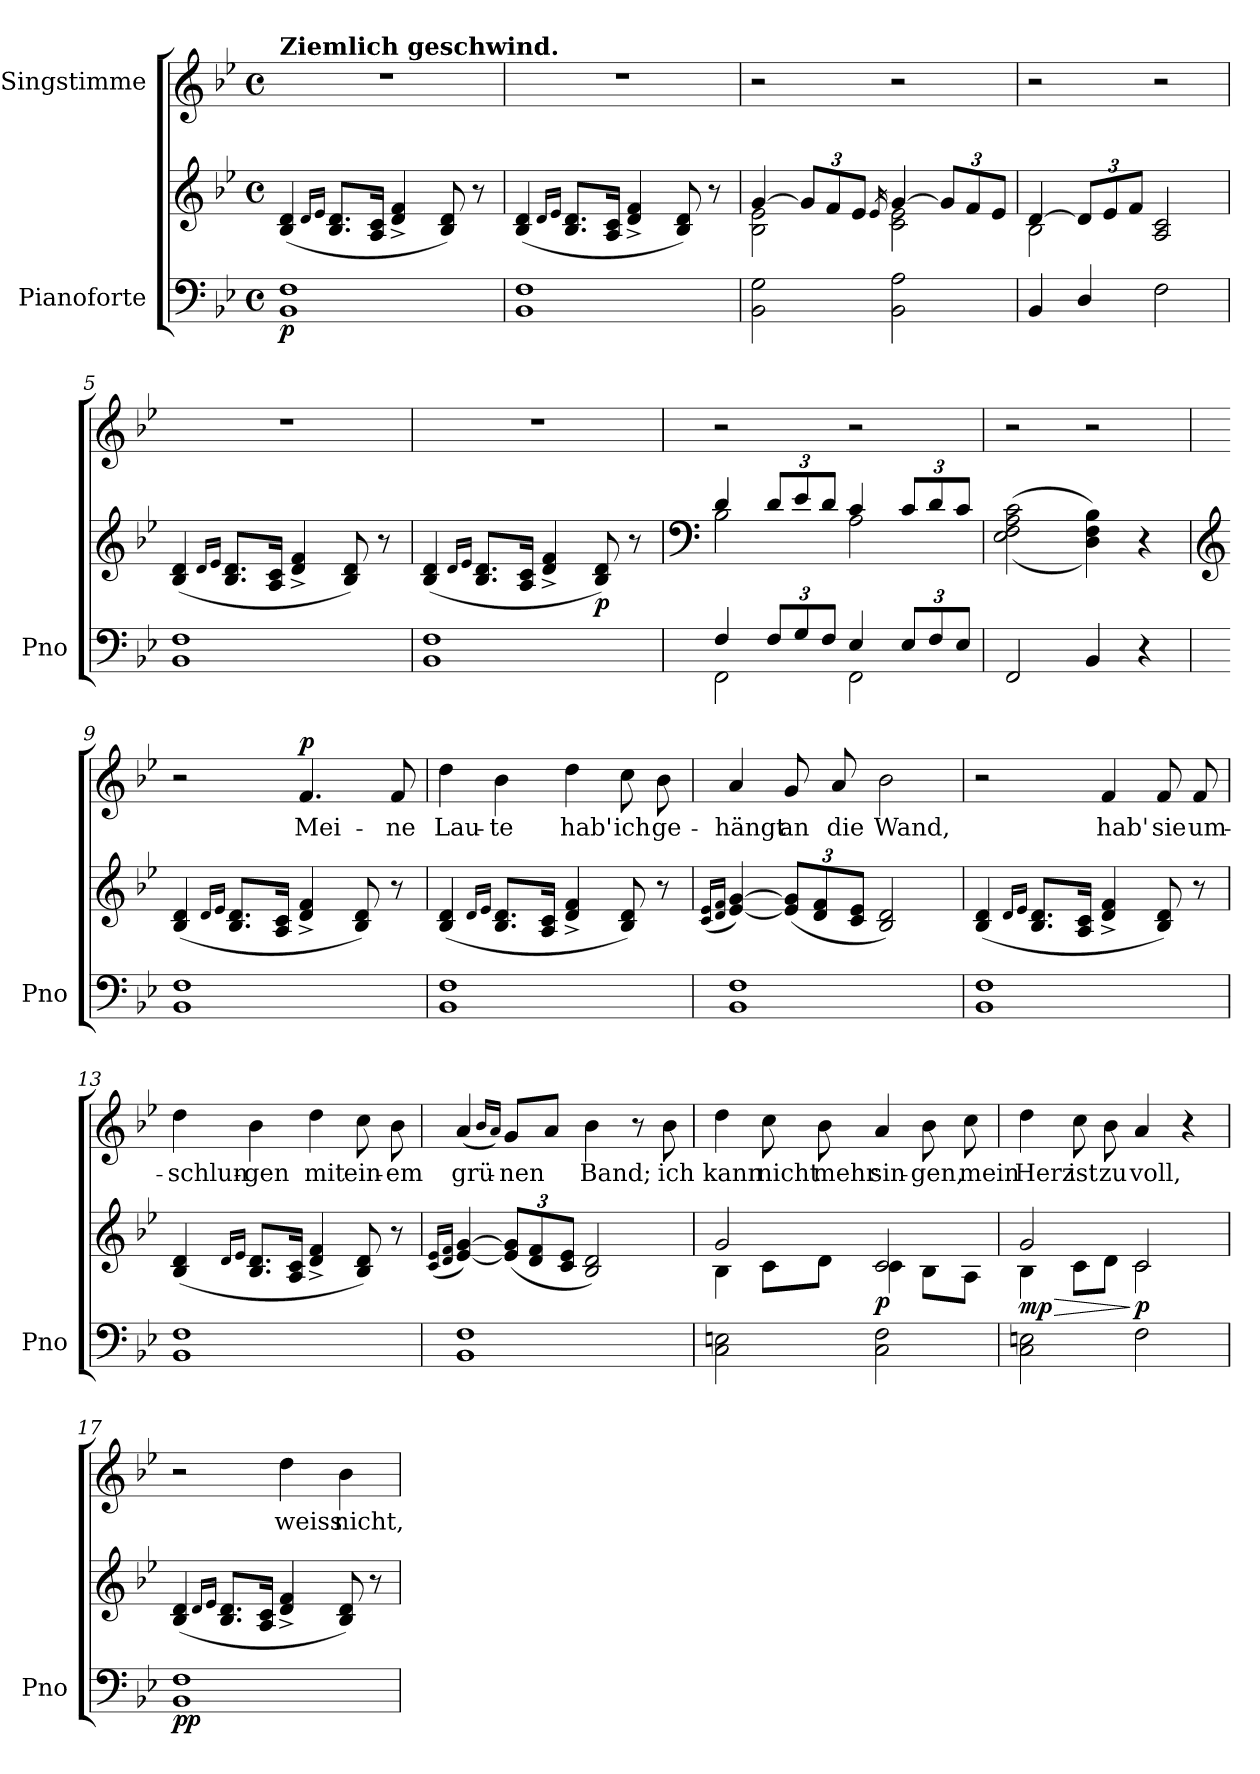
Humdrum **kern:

**kern	**kern	**dynam	**kern	**text	**dynam
*part2	*part2	*part2	*part1	*part1	*part1
*staff3	*staff2	*staff2/3	*staff1	*staff1	*staff1
*I"Pianoforte	*	*	*I"Singstimme	*	*
*I'Pno	*	*	*	*	*
*clefF4	*clefG2	*	*clefG2	*	*
*k[b-e-]	*k[b-e-]	*	*k[b-e-]	*	*
*M4/4	*M4/4	*	*M4/4	*	*
*met(c)	*met(c)	*	*met(c)	*	*
=1	=1	=1	=1	=1	=1
!	!	!	!LO:TX:a:B:t=Ziemlich geschwind.	!	!
!	!	!LO:DY:b=2	!	!	!
1BB- 1F	(<4B-/ 4d/	p	1r	.	.
.	16qd/LL	.	.	.	.
.	16qe-/JJ	.	.	.	.
.	8.B-/ 8.d/L	.	.	.	.
.	16A/ 16c/Jk	.	.	.	.
.	4d/^ 4f/^	.	.	.	.
.	8B-/ 8d/)	.	.	.	.
.	8r	.	.	.	.
=2	=2	=2	=2	=2	=2
1BB- 1F	(<4B-/ 4d/	.	1r	.	.
.	16qd/LL	.	.	.	.
.	16qe-/JJ	.	.	.	.
.	8.B-/ 8.d/L	.	.	.	.
.	16A/ 16c/Jk	.	.	.	.
.	4d/^ 4f/^	.	.	.	.
.	8B-/ 8d/)	.	.	.	.
.	8r	.	.	.	.
=3	=3	=3	=3	=3	=3
*	*^	*	*	*	*
2BB-\ 2G\	[4g/	2B-\ 2e-\	.	2r	.	.
.	12g/L]	.	.	.	.	.
.	12f/	.	.	.	.	.
.	12e-/J	.	.	.	.	.
.	16qe-/	.	.	.	.	.
2BB-\ 2A\	[4g/	2c\ 2e-\	.	2r	.	.
.	12g/L]	.	.	.	.	.
.	12f/	.	.	.	.	.
.	12e-/J	.	.	.	.	.
=4	=4	=4	=4	=4	=4	=4
4BB-/	[4d/	2B-\	.	2r	.	.
*	*Xbrackettup	*	*	*	*	*
4D/	12d/L]	.	.	.	.	.
.	12e-/	.	.	.	.	.
.	12f/J	.	.	.	.	.
2F\	2A/ 2c/	2ryy	.	2r	.	.
*	*v	*v	*	*	*	*
=5	=5	=5	=5	=5	=5
1BB- 1F	(<4B-/ 4d/	.	1r	.	.
.	16qd/LL	.	.	.	.
.	16qe-/JJ	.	.	.	.
.	8.B-/ 8.d/L	.	.	.	.
.	16A/ 16c/Jk	.	.	.	.
.	4d/^ 4f/^	.	.	.	.
.	8B-/ 8d/)	.	.	.	.
.	8r	.	.	.	.
!!LO:LB:g=z
=6	=6	=6	=6	=6	=6
1BB- 1F	(<4B-/ 4d/	.	1r	.	.
.	16qd/LL	.	.	.	.
.	16qe-/JJ	.	.	.	.
.	8.B-/ 8.d/L	.	.	.	.
.	16A/ 16c/Jk	.	.	.	.
.	4d/^ 4f/^	.	.	.	.
!	!	!LO:DY:b	!	!	!
.	8B-/ 8d/)	p	.	.	.
.	8r	.	.	.	.
=7	=7	=7	=7	=7	=7
*	*clefF4	*	*	*	*
*^	*^	*	*	*	*
4F/	2FF\	4d/	2B-\	.	2r	.	.
*Xbrackettup	*	*	*	*	*	*	*
12F/L	.	12d/L	.	.	.	.	.
12G/	.	12e-/	.	.	.	.	.
12F/J	.	12d/J	.	.	.	.	.
4E-/	2FF\	4c/	2A\	.	2r	.	.
12E-/L	.	12c/L	.	.	.	.	.
12F/	.	12d/	.	.	.	.	.
12E-/J	.	12c/J	.	.	.	.	.
*v	*v	*	*	*	*	*	*
*	*v	*v	*	*	*	*
=8	=8	=8	=8	=8	=8
2FF/	(>(<2E-\ 2F\ 2A\ 2c\	.	2r	.	.
4BB-/	4D\ 4F\ 4B-\))	.	2r	.	.
4r	4r	.	.	.	.
=9	=9	=9	=9	=9	=9
*	*clefG2	*	*	*	*
1BB- 1F	(<4B-/ 4d/	.	2r	.	.
.	16qd/LL	.	.	.	.
.	16qe-/JJ	.	.	.	.
.	8.B-/ 8.d/L	.	.	.	.
.	16A/ 16c/Jk	.	.	.	.
!	!	!	!	!LO:LY:b	!LO:DY:b
.	4d/^ 4f/^	.	4.f/	Mei-	p
.	8B-/ 8d/)	.	.	.	.
!	!	!	!	!LO:LY:b	!
.	8r	.	8f/	-ne	.
=10	=10	=10	=10	=10	=10
!	!	!	!	!LO:LY:b	!
1BB- 1F	(<4B-/ 4d/	.	4dd\	Lau-	.
.	16qd/LL	.	.	.	.
.	16qe-/JJ	.	.	.	.
!	!	!	!	!LO:LY:b	!
.	8.B-/ 8.d/L	.	4b-\	-te	.
.	16A/ 16c/Jk	.	.	.	.
!	!	!	!	!LO:LY:b	!
.	4d/^ 4f/^	.	4dd\	hab'	.
!	!	!	!	!LO:LY:b	!
.	8B-/ 8d/)	.	8cc\	ich	.
!	!	!	!	!LO:LY:b	!
.	8r	.	8b-\	ge-	.
=11	=11	=11	=11	=11	=11
.	(<16qc/ 16qe-/LL	.	.	.	.
.	16qd/ 16qf/JJ	.	.	.	.
!	!	!	!	!LO:LY:b	!
1BB- 1F	[4e-/ [4g/)	.	4a/	-hängt	.
!	!	!	!	!LO:LY:b	!
.	(<12e-/] 12g/]L	.	8g/	an	.
.	12d/ 12f/	.	.	.	.
!	!	!	!	!LO:LY:b	!
.	.	.	8a/	die	.
.	12c/ 12e-/J	.	.	.	.
!	!	!	!	!LO:LY:b	!
.	2B-/ 2d/)	.	2b-\	Wand,	.
!!LO:LB:g=z
=12	=12	=12	=12	=12	=12
1BB- 1F	(<4B-/ 4d/	.	2r	.	.
.	16qd/LL	.	.	.	.
.	16qe-/JJ	.	.	.	.
.	8.B-/ 8.d/L	.	.	.	.
.	16A/ 16c/Jk	.	.	.	.
!	!	!	!	!LO:LY:b	!
.	4d/^ 4f/^	.	4f/	hab'	.
!	!	!	!	!LO:LY:b	!
.	8B-/ 8d/)	.	8f/	sie	.
!	!	!	!	!LO:LY:b	!
.	8r	.	8f/	um-	.
=13	=13	=13	=13	=13	=13
!	!	!	!	!LO:LY:b	!
1BB- 1F	(<4B-/ 4d/	.	4dd\	-schlun-	.
.	16qd/LL	.	.	.	.
.	16qe-/JJ	.	.	.	.
!	!	!	!	!LO:LY:b	!
.	8.B-/ 8.d/L	.	4b-\	-gen	.
.	16A/ 16c/Jk	.	.	.	.
!	!	!	!	!LO:LY:b	!
.	4d/^ 4f/^	.	4dd\	mit	.
!	!	!	!	!LO:LY:b	!
.	8B-/ 8d/)	.	8cc\	ein-	.
!	!	!	!	!LO:LY:b	!
.	8r	.	8b-\	-em	.
=14	=14	=14	=14	=14	=14
.	(<16qc/ 16qe-/LL	.	.	.	.
.	16qd/ 16qf/JJ	.	.	.	.
!	!	!	!	!LO:LY:b	!
1BB- 1F	[4e-/ [4g/)	.	(<4a/	grü-	.
.	.	.	16qb-/LL	.	.
.	.	.	16qa/JJ)	.	.
!	!	!	!	!LO:LY:b	!
.	(<12e-/] 12g/]L	.	8g/L	-nen	.
.	12d/ 12f/	.	.	.	.
.	.	.	8a/J	.	.
.	12c/ 12e-/J	.	.	.	.
!	!	!	!	!LO:LY:b	!
.	2B-/ 2d/)	.	4b-\	Band;	.
.	.	.	8r	.	.
!	!	!	!	!LO:LY:b	!
.	.	.	8b-\	ich	.
=15	=15	=15	=15	=15	=15
*	*^	*	*	*	*
!	!	!	!	!	!LO:LY:b	!
2C\ 2En\	2g/	4B-\	.	4dd\	kann	.
!	!	!	!	!	!LO:LY:b	!
.	.	8c\L	.	8cc\	nicht	.
!	!	!	!	!	!LO:LY:b	!
.	.	8d\J	.	8b-\	mehr	.
!	!	!	!LO:DY:b	!	!LO:LY:b	!
2C\ 2F\	2c/	4c\	p	4a/	sin-	.
!	!	!	!	!	!LO:LY:b	!
.	.	8B-\L	.	8b-\	-gen,	.
!	!	!	!	!	!LO:LY:b	!
.	.	8A\J	.	8cc\	mein	.
=16	=16	=16	=16	=16	=16	=16
!	!	!	!LO:HP:b	!	!LO:LY:b	!
!	!	!	!LO:DY:n=1:b	!	!	!
2C\ 2En\	2g/	4B-\	> mp	4dd\	Herz	.
!	!	!	!	!	!LO:LY:b	!
.	.	8c\L	.	8cc\	ist	.
!	!	!	!	!	!LO:LY:b	!
.	.	8d\J	.	8b-\	zu	.
!	!	!	!LO:DY:n=2:b	!	!LO:LY:b	!
2F\	2c/	2c\	] p	4a/	voll,	.
.	.	.	.	4r	.	.
*	*v	*v	*	*	*	*
!!LO:LB:g=z
=17	=17	=17	=17	=17	=17
!	!	!LO:DY:b=2	!	!	!
1BB- 1F	(<4B-/ 4d/	pp	2r	.	.
.	16qd/LL	.	.	.	.
.	16qe-/JJ	.	.	.	.
.	8.B-/ 8.d/L	.	.	.	.
.	16A/ 16c/Jk	.	.	.	.
!	!	!	!	!LO:LY:b	!
.	4d/^ 4f/^	.	4dd\	weiss	.
!	!	!	!	!LO:LY:b	!
.	8B-/ 8d/)	.	4b-\	nicht,	.
.	8r	.	.	.	.
=	=	=	=	=	=
*-	*-	*-	*-	*-	*-
